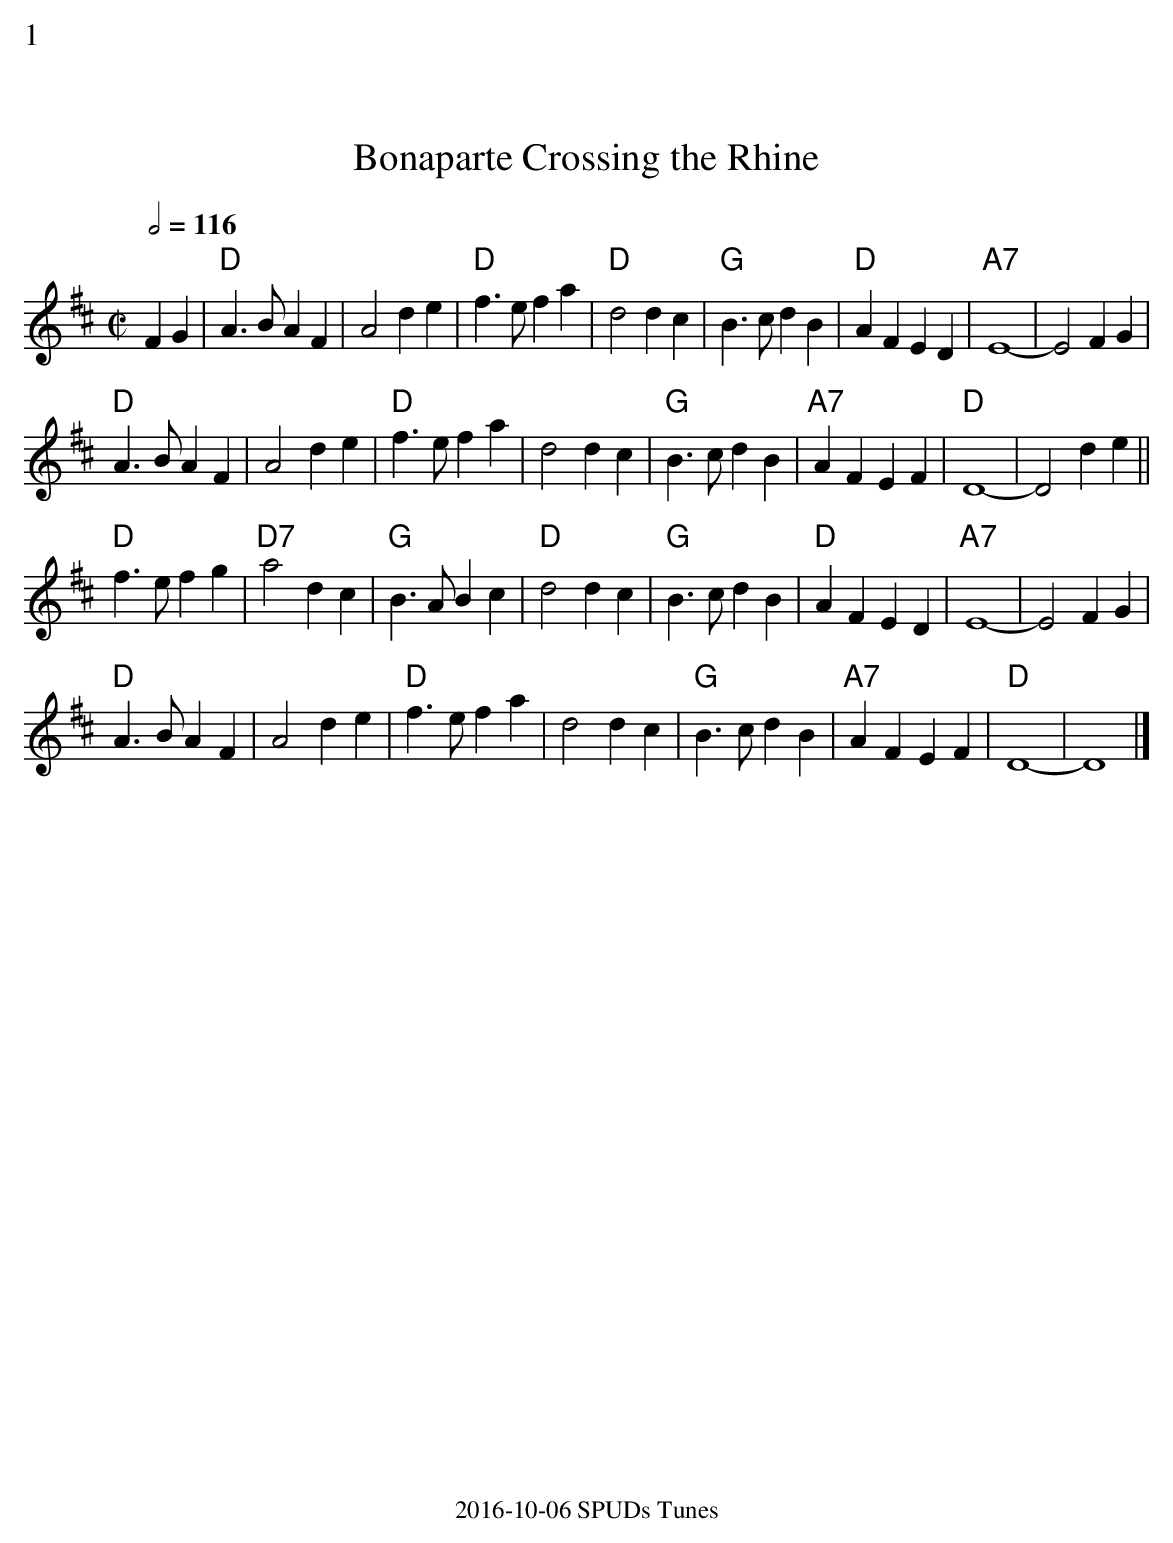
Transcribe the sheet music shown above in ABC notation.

X:1
%%text 1
T:Bonaparte Crossing the Rhine
M:C|
L:1/8
Q:1/2=116
K:D
 F2 G2| "D"A3B A2 F2 | A4 d2 e2 | "D"f3e f2 a2 |"D" d4 d2 c2 | "G"B3 c d2 B2|"D"A2 F2E2 D2 | "A7"E8- | E4 F2 G2 |
"D"A3B A2 F2 | A4 d2 e2 | "D"f3e f2 a2 | d4 d2 c2 |"G"B3 c d2 B2 | "A7"A2 F2 E2 F2 | "D"D8 -| D4  d2 e2 ||
"D"f3 e f2 g2|"D7"a4 d2c2|"G"B3A B2 c2 |"D"d4 d2 c2 |"G"B3 c d2 B2 | "D"A2 F2 E2 D2 | "A7"E8- | E4 F2 G2  |
"D"A3B A2 F2 | A4 d2 e2 | "D"f3e f2 a2 | d4 d2 c2 |"G"B3 c d2 B2 | "A7"A2 F2 E2 F2 | "D"D8- | D8 |]
